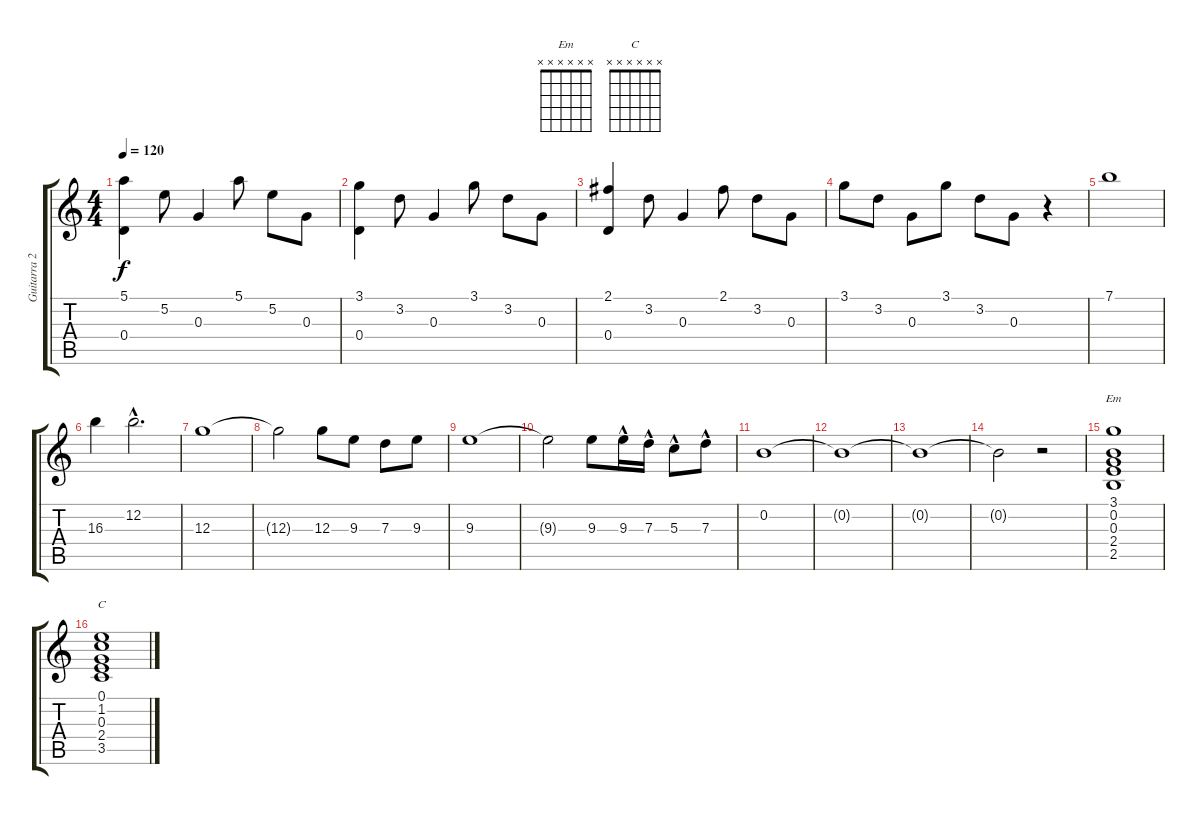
\track ("Guitarra 2" "Guitarra 2") {instrument electricguitarclean}
\staff {score tabs}
\tuning (E4 B3 G3 D3 A2 E2) {hide}
\chord ("Em" x x x x x x) {firstfret 0}
\chord ("C" x x x x x x) {firstfret 0}
\ts (4 4)
\tempo 120
\clef g2
\ks c
(5.1 0.4).4{dy f} 5.2.8 0.3.4 5.1.8 5.2.8 0.3.8 |
(3.1 0.4).4 3.2.8 0.3.4 3.1.8 3.2.8 0.3.8 |
(2.1 0.4).4 3.2.8 0.3.4 2.1.8 3.2.8 0.3.8 |
3.1.8 3.2.8 0.3.8 3.1.8 3.2.8 0.3.8 r.4 |
7.1.1 |
16.3.4 12.2{hac}.2{d} |
12.3.1 |
12.3{t}.2 12.3.8 9.3.8 7.3.8 9.3.8 |
9.3.1 |
9.3{t}.2 9.3.8 9.3{hac}.16 7.3{hac}.16 5.3{hac}.8 7.3{hac}.8 |
0.2.1 |
0.2{t}.1 |
0.2{t}.1 |
0.2{t}.2 r.2 |
(3.1 0.2 0.3 2.4 2.5).1{ch "Em"} |
(0.1 1.2 0.3 2.4 3.5).1{ch "C"}
